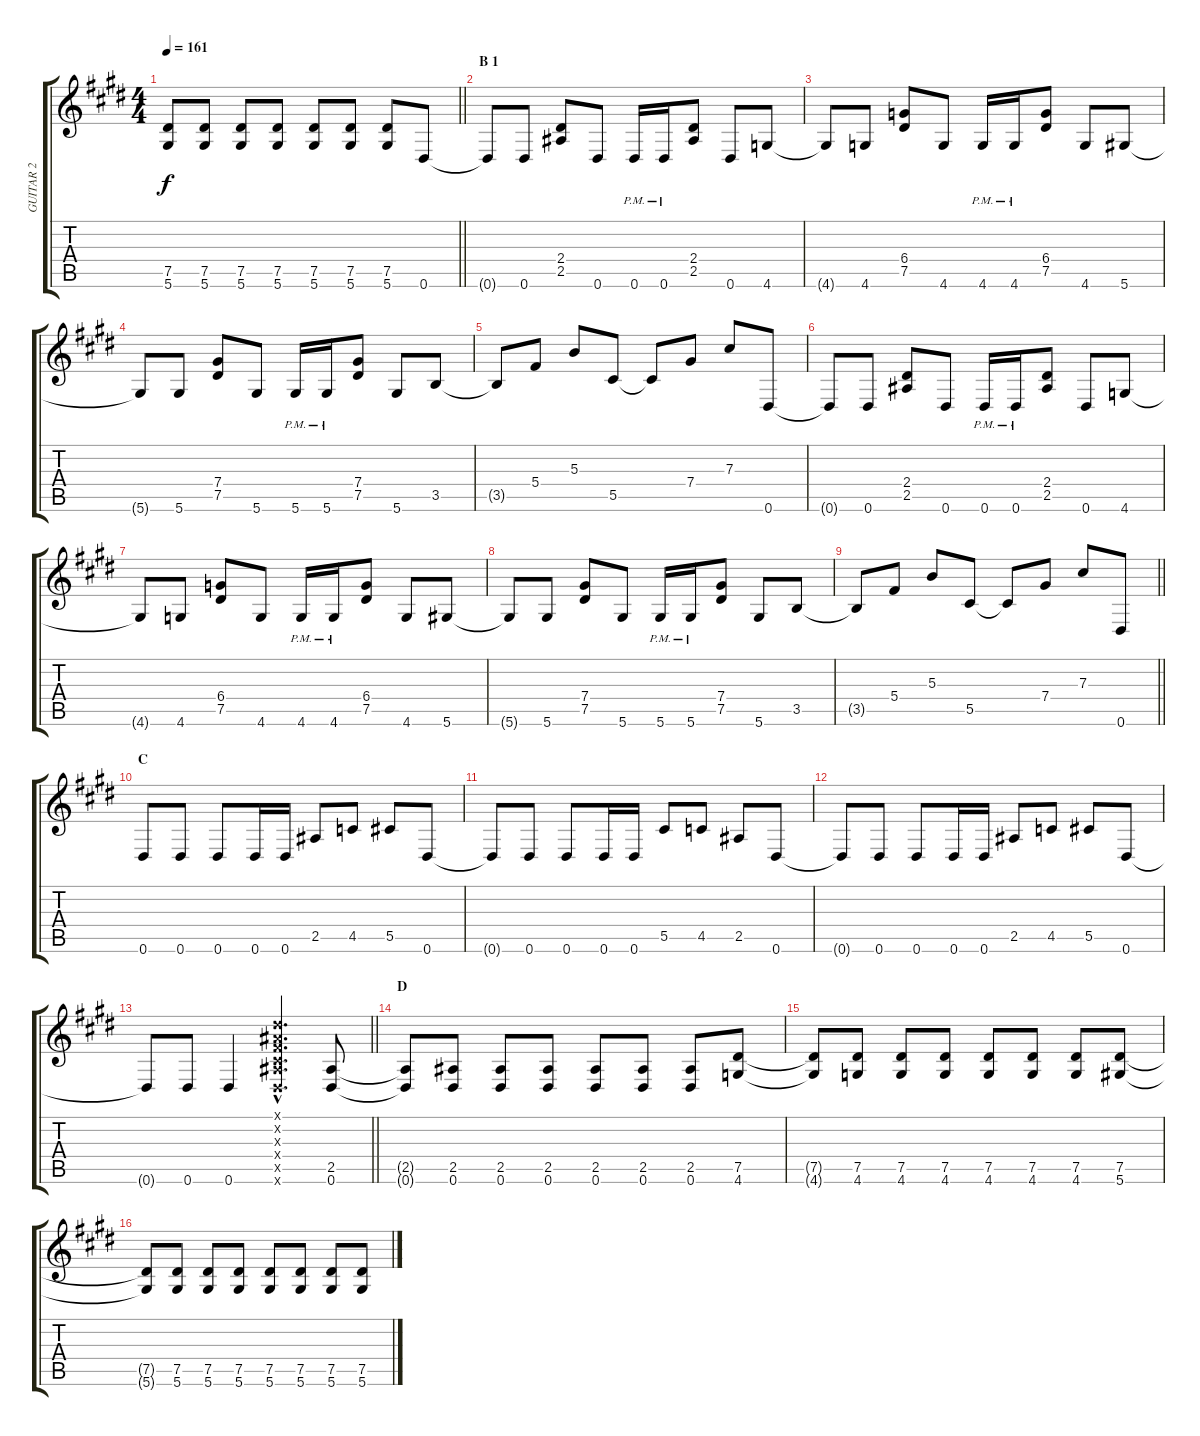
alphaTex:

\track ("GUITAR 2" "GUITAR 2") {instrument distortionguitar}
\staff {score tabs}
\tuning (Eb4 Bb3 Gb3 Db3 Ab2 Eb2) {hide}
\ts (4 4)
\tempo 161
\clef g2
\barLineRight lightlight
\ks e
(7.5{t} 5.6{t}).8{dy f} (7.5 5.6).8 (7.5 5.6).8 (7.5 5.6).8 (7.5 5.6).8 (7.5 5.6).8 (7.5 5.6).8 0.6.8{volume 8 balance 3} |
\section ("" "B 1")
0.6{t}.8 0.6.8 (2.4 2.5).8 0.6.8 0.6{pm}.16 0.6{pm}.16 (2.4 2.5).8 0.6.8 4.6.8 |
4.6{t}.8 4.6.8 (6.4 7.5).8 4.6.8 4.6{pm}.16 4.6{pm}.16 (6.4 7.5).8 4.6.8 5.6.8 |
5.6{t}.8 5.6.8 (7.4 7.5).8 5.6.8 5.6{pm}.16 5.6{pm}.16 (7.4 7.5).8 5.6.8 3.5.8 |
3.5{t}.8 5.4.8 5.3.8 5.5.8 5.5{t}.8 7.4.8 7.3.8 0.6.8{volume 8 balance 3} |
0.6{t}.8 0.6.8 (2.4 2.5).8 0.6.8 0.6{pm}.16 0.6{pm}.16 (2.4 2.5).8 0.6.8 4.6.8 |
4.6{t}.8 4.6.8 (6.4 7.5).8 4.6.8 4.6{pm}.16 4.6{pm}.16 (6.4 7.5).8 4.6.8 5.6.8 |
5.6{t}.8 5.6.8 (7.4 7.5).8 5.6.8 5.6{pm}.16 5.6{pm}.16 (7.4 7.5).8 5.6.8 3.5.8 |
\barLineRight lightlight
3.5{t}.8 5.4.8 5.3.8 5.5.8 5.5{t}.8 7.4.8 7.3.8 0.6.8{volume 8 balance 8} |
\section ("" "C")
0.6.8 0.6.8 0.6.8 0.6.16 0.6.16 2.5.8 4.5.8 5.5.8 0.6.8 |
0.6{t}.8 0.6.8 0.6.8 0.6.16 0.6.16 5.5.8 4.5.8 2.5.8 0.6.8 |
0.6{t}.8 0.6.8 0.6.8 0.6.16 0.6.16 2.5.8 4.5.8 5.5.8 0.6.8 |
\barLineRight lightlight
0.6{t}.8 0.6.8 0.6.4 (0.1{hac x} 0.2{hac x} 0.3{hac x} 0.4{hac x} 2.5{hac x} 0.6{hac x}).4{d} (2.5 0.6).8{volume 8 balance 8 instrument distortionguitar} |
\section ("" "D")
(2.5{t} 0.6{t}).8 (2.5 0.6).8 (2.5 0.6).8 (2.5 0.6).8 (2.5 0.6).8 (2.5 0.6).8 (2.5 0.6).8 (7.5 4.6).8 |
(7.5{t} 4.6{t}).8 (7.5 4.6).8 (7.5 4.6).8 (7.5 4.6).8 (7.5 4.6).8 (7.5 4.6).8 (7.5 4.6).8 (7.5 5.6).8 |
(7.5{t} 5.6{t}).8 (7.5 5.6).8 (7.5 5.6).8 (7.5 5.6).8 (7.5 5.6).8 (7.5 5.6).8 (7.5 5.6).8 (7.5 5.6).8
